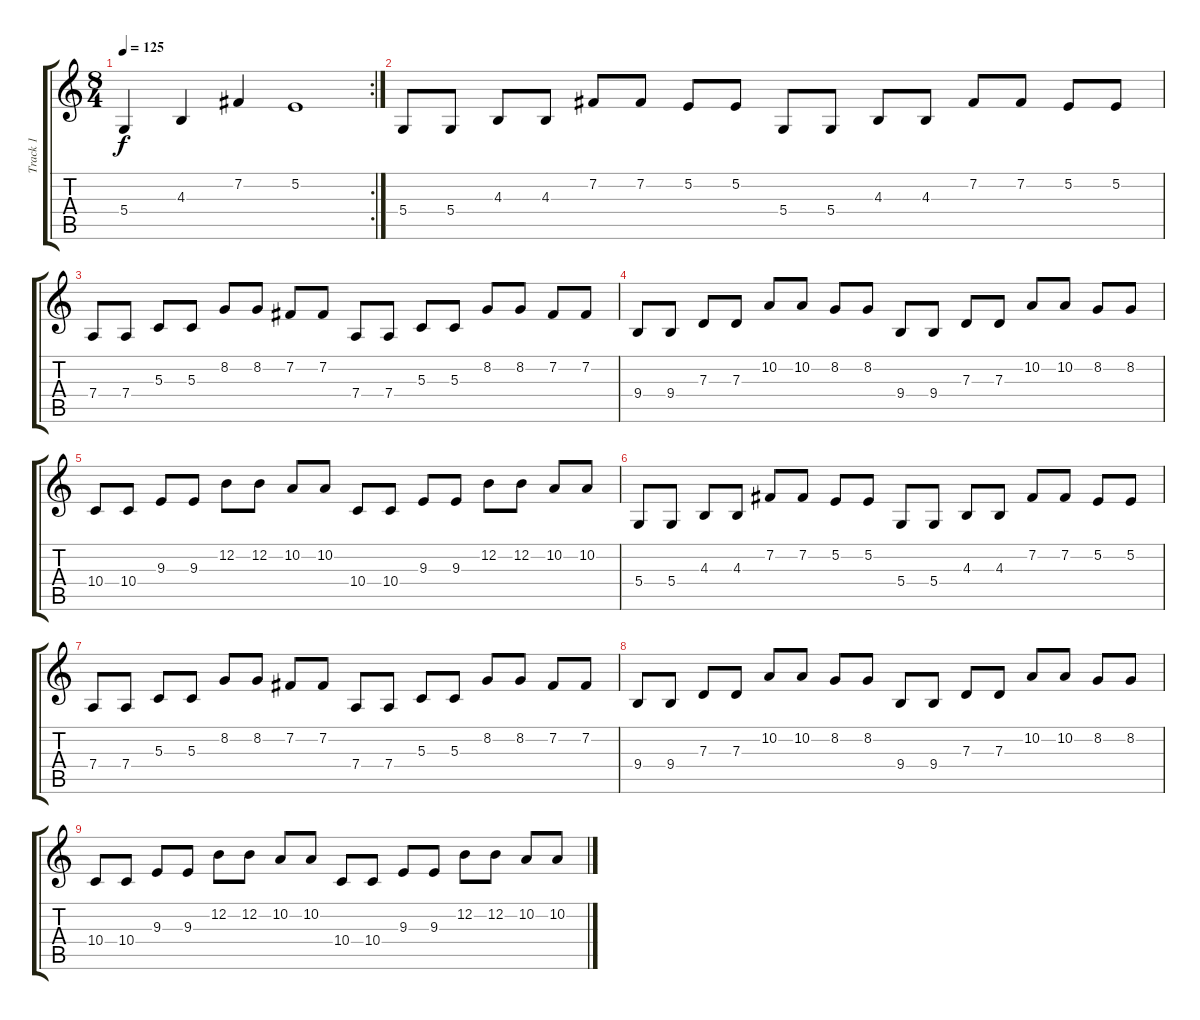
\track ("Track 1" "Track 1") {instrument electricpiano1}
\staff {score tabs}
\tuning (E4 B3 G3 D3 A2 E2) {hide}
\rc 2
\ts (8 4)
\tempo 125
\clef g2
\ks c
5.4.4{dy f} 4.3.4 7.2.4 5.2.1 |
5.4.8 5.4.8 4.3.8 4.3.8 7.2.8 7.2.8 5.2.8 5.2.8 5.4.8 5.4.8 4.3.8 4.3.8 7.2.8 7.2.8 5.2.8 5.2.8 |
7.4.8 7.4.8 5.3.8 5.3.8 8.2.8 8.2.8 7.2.8 7.2.8 7.4.8 7.4.8 5.3.8 5.3.8 8.2.8 8.2.8 7.2.8 7.2.8 |
9.4.8 9.4.8 7.3.8 7.3.8 10.2.8 10.2.8 8.2.8 8.2.8 9.4.8 9.4.8 7.3.8 7.3.8 10.2.8 10.2.8 8.2.8 8.2.8 |
10.4.8 10.4.8 9.3.8 9.3.8 12.2.8 12.2.8 10.2.8 10.2.8 10.4.8 10.4.8 9.3.8 9.3.8 12.2.8 12.2.8 10.2.8 10.2.8 |
5.4.8 5.4.8 4.3.8 4.3.8 7.2.8 7.2.8 5.2.8 5.2.8 5.4.8 5.4.8 4.3.8 4.3.8 7.2.8 7.2.8 5.2.8 5.2.8 |
7.4.8 7.4.8 5.3.8 5.3.8 8.2.8 8.2.8 7.2.8 7.2.8 7.4.8 7.4.8 5.3.8 5.3.8 8.2.8 8.2.8 7.2.8 7.2.8 |
9.4.8 9.4.8 7.3.8 7.3.8 10.2.8 10.2.8 8.2.8 8.2.8 9.4.8 9.4.8 7.3.8 7.3.8 10.2.8 10.2.8 8.2.8 8.2.8 |
10.4.8 10.4.8 9.3.8 9.3.8 12.2.8 12.2.8 10.2.8 10.2.8 10.4.8 10.4.8 9.3.8 9.3.8 12.2.8 12.2.8 10.2.8 10.2.8
